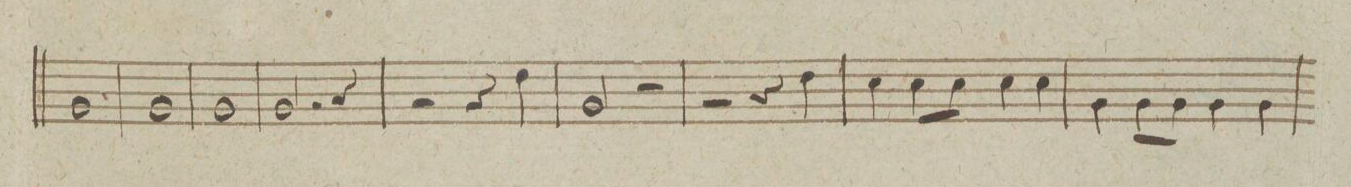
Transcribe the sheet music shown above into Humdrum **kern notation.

**kern	**dynam
*I"Clarino Secundo in C.	*
*clefG2	*
*k[]	*
*met(c|)	*
*M2/2	*
1g/	.
=225	=225
1g/	.
=226	=226
1g/	.
=227	=227
2.g/	.
4r	.
=228	=228
2r	.
4r	.
4dd\	.
=229	=229
2g/	.
2r	.
=230	=230
2r	.
4r	.
4dd\	.
=231	=231
4cc\	.
8cc\L	.
8cc\J	.
4cc\	.
4cc\	.
=232	=232
4g\	.
8gL\	.
8gJ\	.
4g\	.
4g\	.
=233	=233
*-	*-
